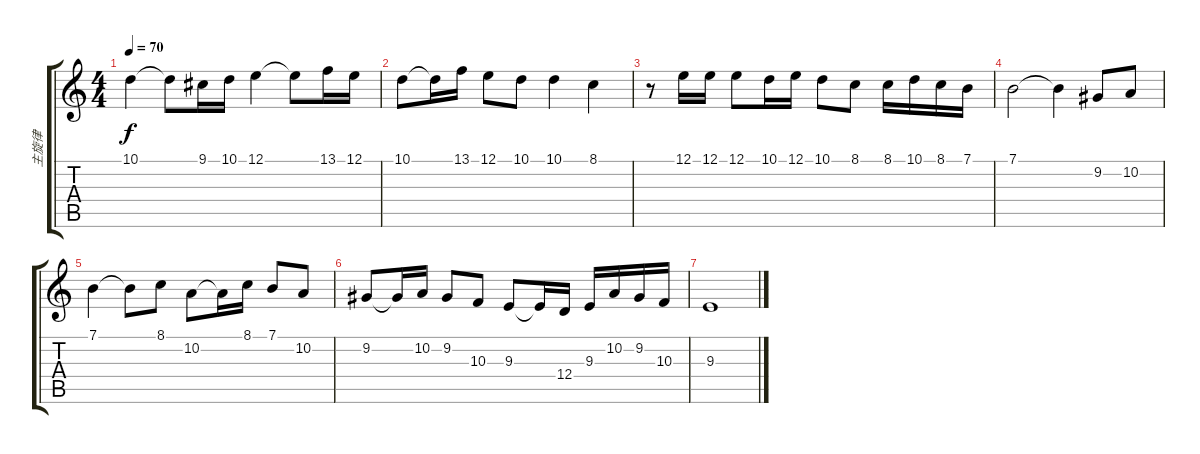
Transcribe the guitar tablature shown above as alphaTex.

\track ("主旋律" "主旋律") {instrument choiraahs}
\staff {score tabs}
\tuning (E4 B3 G3 D3 A2 E2) {hide}
\ts (4 4)
\tempo 70
\clef g2
\ks c
10.1.4{dy f} 10.1{t}.8 9.1.16 10.1.16 12.1.4 12.1{t}.8 13.1.16 12.1.16 |
10.1.8 10.1{t}.16 13.1.16 12.1.8 10.1.8 10.1.4 8.1.4 |
r.8 12.1.16 12.1.16 12.1.8 10.1.16 12.1.16 10.1.8 8.1.8 8.1.16 10.1.16 8.1.16 7.1.16 |
7.1.2 7.1{t}.4 9.2.8 10.2.8 |
7.1.4 7.1{t}.8 8.1.8 10.2.8 10.2{t}.16 8.1.16 7.1.8 10.2.8 |
9.2.8 9.2{t}.16 10.2.16 9.2.8 10.3.8 9.3.8 9.3{t}.16 12.4.16 9.3.16 10.2.16 9.2.16 10.3.16 |
9.3.1
